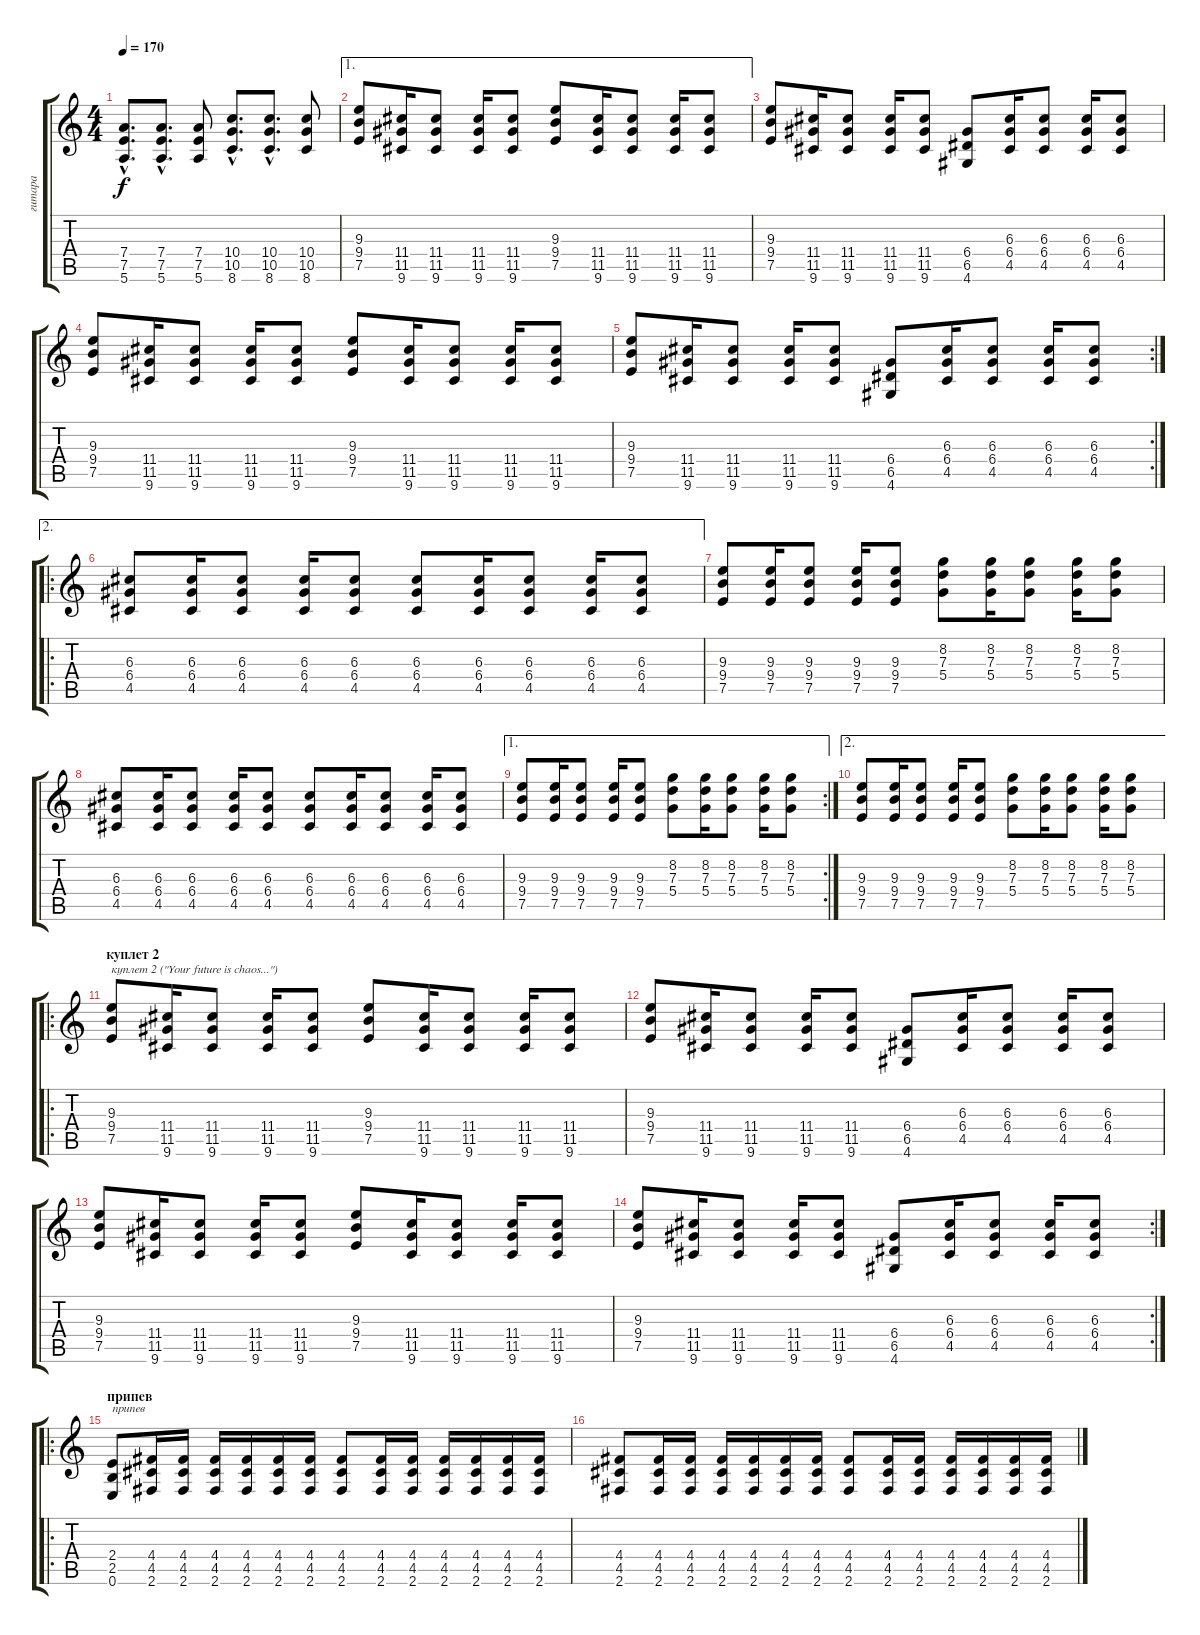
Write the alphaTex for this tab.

\track ("гитара" "гитара") {instrument overdrivenguitar}
\staff {score tabs}
\tuning (E4 B3 G3 D3 A2 E2) {hide}
\ts (4 4)
\tempo 170
\clef g2
\ks c
(7.4{hac} 7.5{hac} 5.6{hac}).8{d dy f} (7.4{hac} 7.5{hac} 5.6{hac}).8{d} (7.4 7.5 5.6).8 (10.4{hac} 10.5{hac} 8.6{hac}).8{d} (10.4{hac} 10.5{hac} 8.6{hac}).8{d} (10.4 10.5 8.6).8 |
\ae 1
(9.3 9.4 7.5).8 (11.4 11.5 9.6).16 (11.4 11.5 9.6).8 (11.4 11.5 9.6).16 (11.4 11.5 9.6).8 (9.3 9.4 7.5).8 (11.4 11.5 9.6).16 (11.4 11.5 9.6).8 (11.4 11.5 9.6).16 (11.4 11.5 9.6).8 |
(9.3 9.4 7.5).8 (11.4 11.5 9.6).16 (11.4 11.5 9.6).8 (11.4 11.5 9.6).16 (11.4 11.5 9.6).8 (6.4 6.5 4.6).8 (6.3 6.4 4.5).16 (6.3 6.4 4.5).8 (6.3 6.4 4.5).16 (6.3 6.4 4.5).8 |
(9.3 9.4 7.5).8 (11.4 11.5 9.6).16 (11.4 11.5 9.6).8 (11.4 11.5 9.6).16 (11.4 11.5 9.6).8 (9.3 9.4 7.5).8 (11.4 11.5 9.6).16 (11.4 11.5 9.6).8 (11.4 11.5 9.6).16 (11.4 11.5 9.6).8 |
\rc 2
(9.3 9.4 7.5).8 (11.4 11.5 9.6).16 (11.4 11.5 9.6).8 (11.4 11.5 9.6).16 (11.4 11.5 9.6).8 (6.4 6.5 4.6).8 (6.3 6.4 4.5).16 (6.3 6.4 4.5).8 (6.3 6.4 4.5).16 (6.3 6.4 4.5).8 |
\ae 2
\ro
(6.3 6.4 4.5).8 (6.3 6.4 4.5).16 (6.3 6.4 4.5).8 (6.3 6.4 4.5).16 (6.3 6.4 4.5).8 (6.3 6.4 4.5).8 (6.3 6.4 4.5).16 (6.3 6.4 4.5).8 (6.3 6.4 4.5).16 (6.3 6.4 4.5).8 |
(9.3 9.4 7.5).8 (9.3 9.4 7.5).16 (9.3 9.4 7.5).8 (9.3 9.4 7.5).16 (9.3 9.4 7.5).8 (8.2 7.3 5.4).8 (8.2 7.3 5.4).16 (8.2 7.3 5.4).8 (8.2 7.3 5.4).16 (8.2 7.3 5.4).8 |
(6.3 6.4 4.5).8 (6.3 6.4 4.5).16 (6.3 6.4 4.5).8 (6.3 6.4 4.5).16 (6.3 6.4 4.5).8 (6.3 6.4 4.5).8 (6.3 6.4 4.5).16 (6.3 6.4 4.5).8 (6.3 6.4 4.5).16 (6.3 6.4 4.5).8 |
\ae 1
\rc 2
(9.3 9.4 7.5).8 (9.3 9.4 7.5).16 (9.3 9.4 7.5).8 (9.3 9.4 7.5).16 (9.3 9.4 7.5).8 (8.2 7.3 5.4).8 (8.2 7.3 5.4).16 (8.2 7.3 5.4).8 (8.2 7.3 5.4).16 (8.2 7.3 5.4).8 |
\ae 2
(9.3 9.4 7.5).8 (9.3 9.4 7.5).16 (9.3 9.4 7.5).8 (9.3 9.4 7.5).16 (9.3 9.4 7.5).8 (8.2 7.3 5.4).8 (8.2 7.3 5.4).16 (8.2 7.3 5.4).8 (8.2 7.3 5.4).16 (8.2 7.3 5.4).8 |
\ro
\section ("" "куплет 2")
(9.3 9.4 7.5).8{txt "куплет 2 (\"Your future is chaos...\")"} (11.4 11.5 9.6).16 (11.4 11.5 9.6).8 (11.4 11.5 9.6).16 (11.4 11.5 9.6).8 (9.3 9.4 7.5).8 (11.4 11.5 9.6).16 (11.4 11.5 9.6).8 (11.4 11.5 9.6).16 (11.4 11.5 9.6).8 |
(9.3 9.4 7.5).8 (11.4 11.5 9.6).16 (11.4 11.5 9.6).8 (11.4 11.5 9.6).16 (11.4 11.5 9.6).8 (6.4 6.5 4.6).8 (6.3 6.4 4.5).16 (6.3 6.4 4.5).8 (6.3 6.4 4.5).16 (6.3 6.4 4.5).8 |
(9.3 9.4 7.5).8 (11.4 11.5 9.6).16 (11.4 11.5 9.6).8 (11.4 11.5 9.6).16 (11.4 11.5 9.6).8 (9.3 9.4 7.5).8 (11.4 11.5 9.6).16 (11.4 11.5 9.6).8 (11.4 11.5 9.6).16 (11.4 11.5 9.6).8 |
\rc 2
(9.3 9.4 7.5).8 (11.4 11.5 9.6).16 (11.4 11.5 9.6).8 (11.4 11.5 9.6).16 (11.4 11.5 9.6).8 (6.4 6.5 4.6).8 (6.3 6.4 4.5).16 (6.3 6.4 4.5).8 (6.3 6.4 4.5).16 (6.3 6.4 4.5).8 |
\ro
\section ("" "припев")
(2.4 2.5 0.6).8{txt "припев"} (4.4 4.5 2.6).16 (4.4 4.5 2.6).16 (4.4 4.5 2.6).16 (4.4 4.5 2.6).16 (4.4 4.5 2.6).16 (4.4 4.5 2.6).16 (4.4 4.5 2.6).8 (4.4 4.5 2.6).16 (4.4 4.5 2.6).16 (4.4 4.5 2.6).16 (4.4 4.5 2.6).16 (4.4 4.5 2.6).16 (4.4 4.5 2.6).16 |
(4.4 4.5 2.6).8 (4.4 4.5 2.6).16 (4.4 4.5 2.6).16 (4.4 4.5 2.6).16 (4.4 4.5 2.6).16 (4.4 4.5 2.6).16 (4.4 4.5 2.6).16 (4.4 4.5 2.6).8 (4.4 4.5 2.6).16 (4.4 4.5 2.6).16 (4.4 4.5 2.6).16 (4.4 4.5 2.6).16 (4.4 4.5 2.6).16 (4.4 4.5 2.6).16
